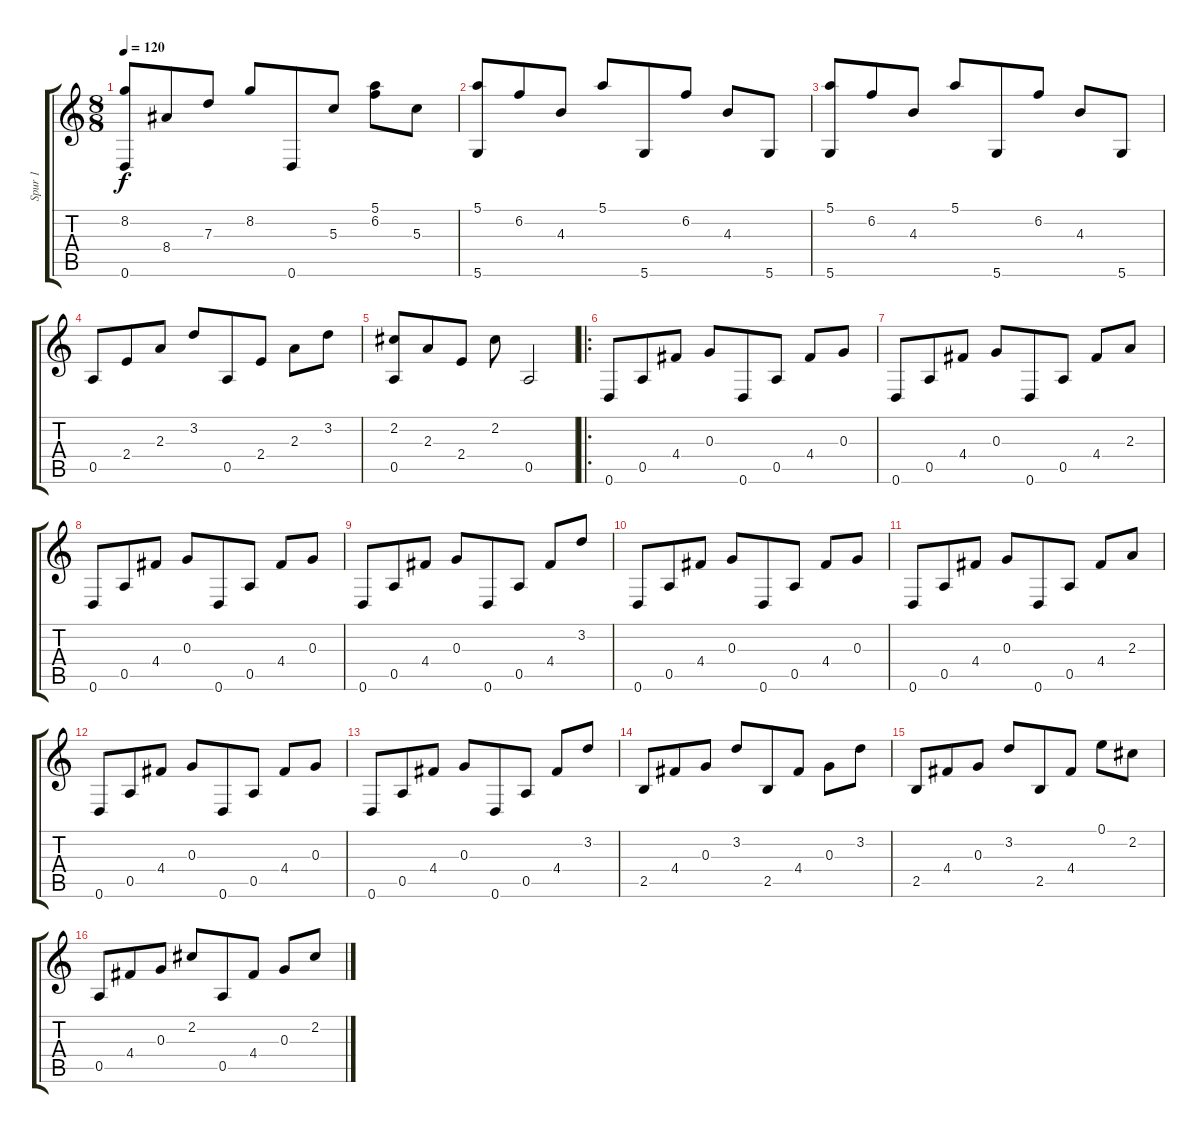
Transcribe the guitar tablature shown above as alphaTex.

\track ("Spur 1" "Spur 1") {instrument acousticguitarnylon}
\staff {score tabs}
\tuning (E4 B3 G3 D3 A2 D2) {hide}
\ts (8 8)
\tempo 120
\clef g2
\ks c
(8.2 0.6).8{dy f} 8.4.8 7.3.8 8.2.8 0.6.8 5.3.8 (5.1 6.2).8 5.3.8 |
(5.1 5.6).8 6.2.8 4.3.8 5.1.8 5.6.8 6.2.8 4.3.8 5.6.8 |
(5.1 5.6).8 6.2.8 4.3.8 5.1.8 5.6.8 6.2.8 4.3.8 5.6.8 |
0.5.8 2.4.8 2.3.8 3.2.8 0.5.8 2.4.8 2.3.8 3.2.8 |
(2.2 0.5).8 2.3.8 2.4.8 2.2.8 0.5.2 |
\ro
0.6.8 0.5.8 4.4.8 0.3.8 0.6.8 0.5.8 4.4.8 0.3.8 |
0.6.8 0.5.8 4.4.8 0.3.8 0.6.8 0.5.8 4.4.8 2.3.8 |
0.6.8 0.5.8 4.4.8 0.3.8 0.6.8 0.5.8 4.4.8 0.3.8 |
0.6.8 0.5.8 4.4.8 0.3.8 0.6.8 0.5.8 4.4.8 3.2.8 |
0.6.8 0.5.8 4.4.8 0.3.8 0.6.8 0.5.8 4.4.8 0.3.8 |
0.6.8 0.5.8 4.4.8 0.3.8 0.6.8 0.5.8 4.4.8 2.3.8 |
0.6.8 0.5.8 4.4.8 0.3.8 0.6.8 0.5.8 4.4.8 0.3.8 |
0.6.8 0.5.8 4.4.8 0.3.8 0.6.8 0.5.8 4.4.8 3.2.8 |
2.5.8 4.4.8 0.3.8 3.2.8 2.5.8 4.4.8 0.3.8 3.2.8 |
2.5.8 4.4.8 0.3.8 3.2.8 2.5.8 4.4.8 0.1.8 2.2.8 |
0.5.8 4.4.8 0.3.8 2.2.8 0.5.8 4.4.8 0.3.8 2.2.8
